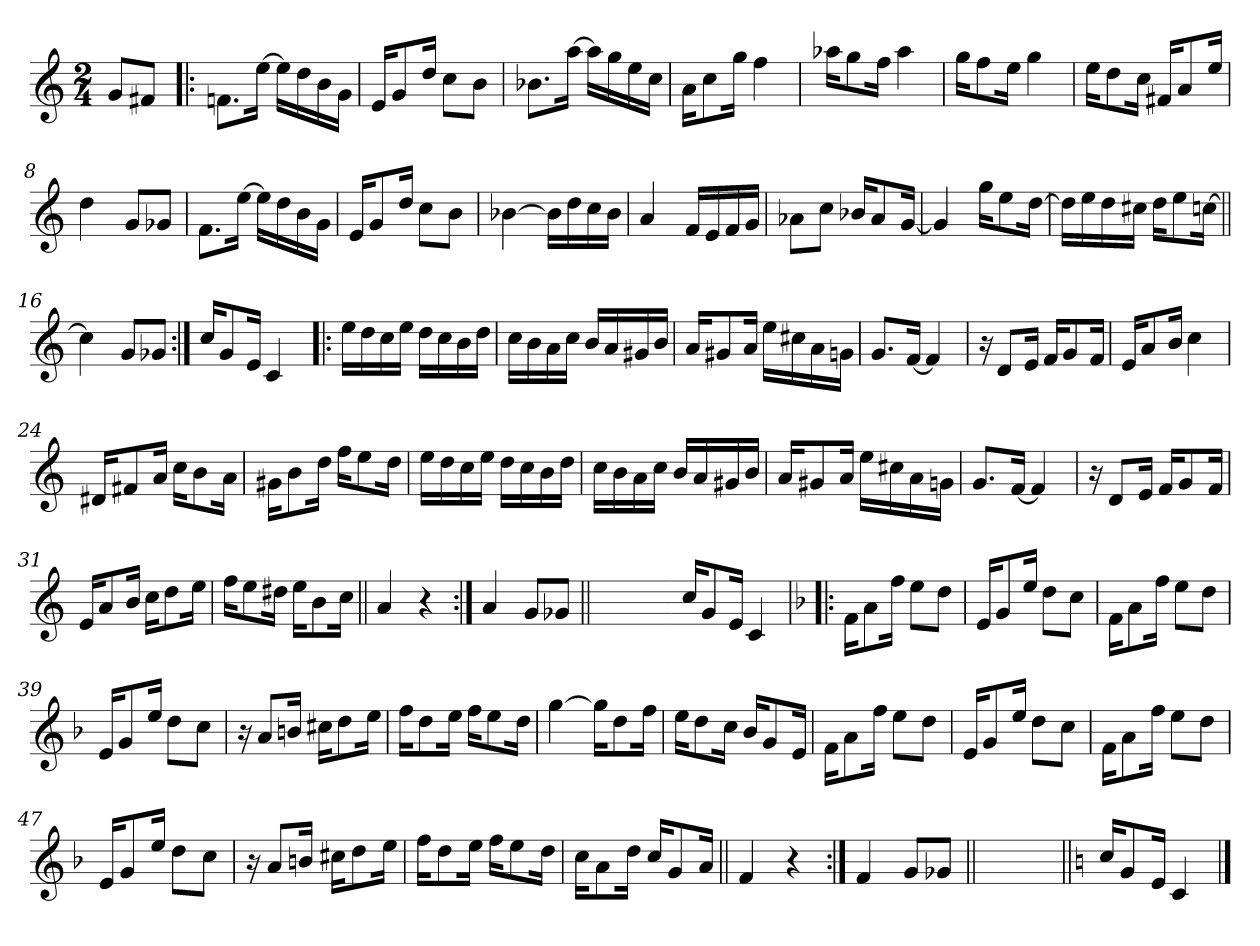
**kern
*part1
*staff1
*clefG2
*k[]
*C:
*M2/4
=
8g/L
8f#X/J
=1!|:
8.fn\L
[16ee\Jk
16ee\LL]
16dd\
16b\
16g\JJ
=2
16e/KL
8g/
16dd/Jk
8cc\L
8b\J
=3
8.b-X\L
[16aa\Jk
16aa\LL]
16gg\
16ee\
16cc\JJ
=4
16a\KL
8cc\
16gg\Jk
4ff\
=5
16aa-X\KL
8gg\
16ff\Jk
4aa-\
!!LO:LB:g=z
=6
16gg\KL
8ff\
16ee\Jk
4gg\
=7
16ee\KL
8dd\
16cc\Jk
16f#X/KL
8a/
16ee/Jk
=8
4dd\
8g/L
8g-X/J
=9
8.f\L
[16ee\Jk
16ee\LL]
16dd\
16b\
16g\JJ
=10
16e/KL
8g/
16dd/Jk
8cc\L
8b\J
!!LO:LB:g=z
=11
[4b-X\
16b-\LL]
16dd\
16cc\
16b-\JJ
=12
4a/
16f/LL
16e/
16f/
16g/JJ
=13
8a-X\L
8cc\J
16b-X/KL
8a-/
[16g/Jk
=14
4g/]
16gg\KL
8ee\
[16dd\Jk
=15
16dd\LL]
16ee\
16dd\
16cc#X\JJ
16dd\KL
8ee\
[16ccn\Jk
!!LO:LB:g=z
=16||
4cc\]
8g/L
8g-X/J
=17:|!
16cc/KL
8g/
16e/Jk
4c/
=18!|:
16ee\LL
16dd\
16cc\
16ee\JJ
16dd\LL
16cc\
16b\
16dd\JJ
=19
16cc\LL
16b\
16a\
16cc\JJ
16b/LL
16a/
16g#X/
16b/JJ
=20
16a/KL
8g#X/
16a/Jk
16ee\LL
16cc#X\
16a\
16gn\JJ
!!LO:LB:g=z
=21
8.g/L
[16f/Jk
4f/]
=22
16r
8d/L
16e/Jk
16f/KL
8g/
16f/Jk
=23
16e/KL
8a/
16b/Jk
4cc\
=24
16d#X/KL
8f#X/
16a/Jk
16cc\KL
8b\
16a\Jk
=25
16g#X\KL
8b\
16dd\Jk
16ff\KL
8ee\
16dd\Jk
!!LO:LB:g=z
=26
16ee\LL
16dd\
16cc\
16ee\JJ
16dd\LL
16cc\
16b\
16dd\JJ
=27
16cc\LL
16b\
16a\
16cc\JJ
16b/LL
16a/
16g#X/
16b/JJ
=28
16a/KL
8g#X/
16a/Jk
16ee\LL
16cc#X\
16a\
16gn\JJ
=29
8.g/L
[16f/Jk
4f/]
=30
16r
8d/L
16e/Jk
16f/KL
8g/
16f/Jk
!!LO:LB:g=z
=31
16e/KL
8a/
16b/Jk
16cc\KL
8dd\
16ee\Jk
=32
16ff\KL
8ee\
16dd#X\Jk
16ee\KL
8b\
16cc\Jk
=33||
4a/
4r
=34:|!
4a/
8g/L
8g-X/J
=34X1||
*stria0
2ryy
!!LO:LB:g=z
=35-
*stria5
16cc/KL
8g/
16e/Jk
4c/
=36!|:
*k[b-]
*F:
16f\KL
8a\
16ff\Jk
8ee\L
8dd\J
=37
16e/KL
8g/
16ee/Jk
8dd\L
8cc\J
=38
16f\KL
8a\
16ff\Jk
8ee\L
8dd\J
=39
16e/KL
8g/
16ee/Jk
8dd\L
8cc\J
!!LO:LB:g=z
=40
16r
8a/L
16bn/Jk
16cc#X\KL
8dd\
16ee\Jk
=41
16ff\KL
8dd\
16ee\Jk
16ff\KL
8ee\
16dd\Jk
=42
[4gg\
16gg\KL]
8dd\
16ff\Jk
=43
16ee\KL
8dd\
16cc\Jk
16b-/KL
8g/
16e/Jk
=44
16f\KL
8a\
16ff\Jk
8ee\L
8dd\J
!!LO:LB:g=z
=45
16e/KL
8g/
16ee/Jk
8dd\L
8cc\J
=46
16f\KL
8a\
16ff\Jk
8ee\L
8dd\J
=47
16e/KL
8g/
16ee/Jk
8dd\L
8cc\J
=48
16r
8a/L
16bn/Jk
16cc#X\KL
8dd\
16ee\Jk
=49
16ff\KL
8dd\
16ee\Jk
16ff\KL
8ee\
16dd\Jk
!!LO:LB:g=z
=50
16cc\KL
8a\
16dd\Jk
16cc/KL
8g/
16a/Jk
=51||
4f/
4r
=52:|!
4f/
8g/L
8g-X/J
=53||
*stria0
2ryy
=54||
*stria5
*k[]
*C:
16cc/KL
8g/
16e/Jk
4c/
==
*-
